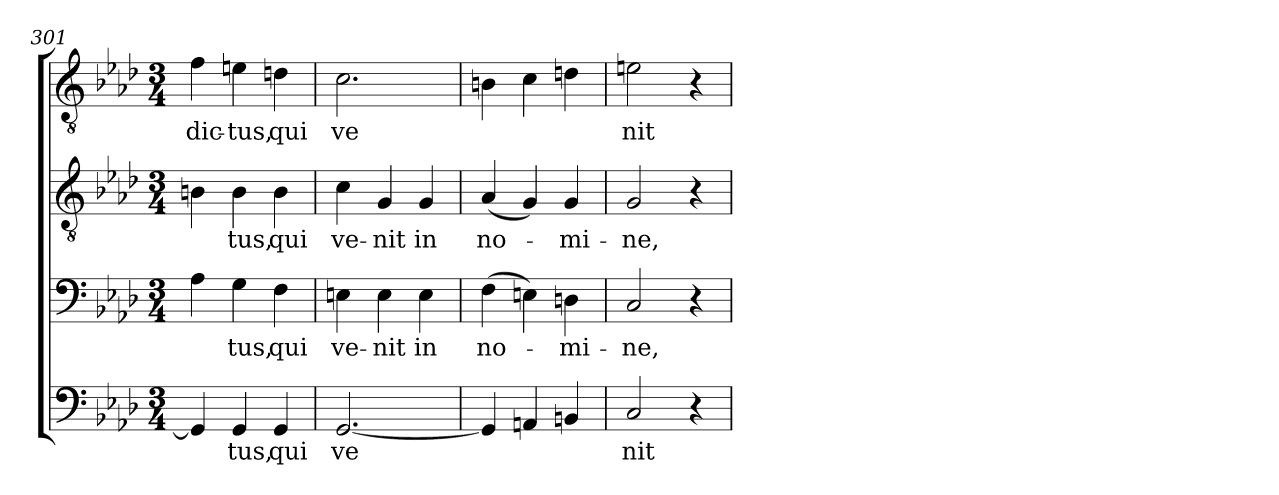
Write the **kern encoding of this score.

**kern	**text	**kern	**text	**kern	**text	**kern	**text
*part4	*part4	*part3	*part3	*part2	*part2	*part1	*part1
*staff4	*staff4	*staff3	*staff3	*staff2	*staff2	*staff1	*staff1
*clefF4	*	*clefF4	*	*clefGv2	*	*clefGv2	*
*k[b-e-a-d-]	*	*k[b-e-a-d-]	*	*k[b-e-a-d-]	*	*k[b-e-a-d-]	*
*A-:	*	*A-:	*	*A-:	*	*A-:	*
*M3/4	*	*M3/4	*	*M3/4	*	*M3/4	*
=301	=301	=301	=301	=301	=301	=301	=301
!	!	!	!	!	!	!	!LO:LY:b
4GG/]	.	4A-\	.	4Bn\	.	4f\	-dic-
!	!LO:LY:b	!	!LO:LY:b	!	!LO:LY:b	!	!LO:LY:b
4GG/	-tus,	4G\	-tus,	4B\	-tus,	4en\	-tus,
!	!LO:LY:b	!	!LO:LY:b	!	!LO:LY:b	!	!LO:LY:b
4GG/	qui	4F\	qui	4B\	qui	4dn\	qui
=302	=302	=302	=302	=302	=302	=302	=302
!	!LO:LY:b	!	!LO:LY:b	!	!LO:LY:b	!	!LO:LY:b
[2.GG/	ve	4En\	ve-	4c\	ve-	2.c\	ve
!	!	!	!LO:LY:b	!	!LO:LY:b	!	!
.	.	4E\	-nit	4G/	-nit	.	.
!	!	!	!LO:LY:b	!	!LO:LY:b	!	!
.	.	4E\	in	4G/	in	.	.
=303	=303	=303	=303	=303	=303	=303	=303
!	!	!	!LO:LY:b	!	!LO:LY:b	!	!
4GG/]	.	(>4F\	no-	(<4A-/	no-	4Bn\	.
4AAn/	.	4En\)	.	4G/)	.	4c\	.
!	!	!	!LO:LY:b	!	!LO:LY:b	!	!
4BBn/	.	4Dn\	-mi-	4G/	-mi-	4dn\	.
=304	=304	=304	=304	=304	=304	=304	=304
!	!LO:LY:b	!	!LO:LY:b	!	!LO:LY:b	!	!LO:LY:b
2C/	nit	2C/	-ne,	2G/	-ne,	2en\	nit
4r	.	4r	.	4r	.	4r	.
=	=	=	=	=	=	=	=
*-	*-	*-	*-	*-	*-	*-	*-
